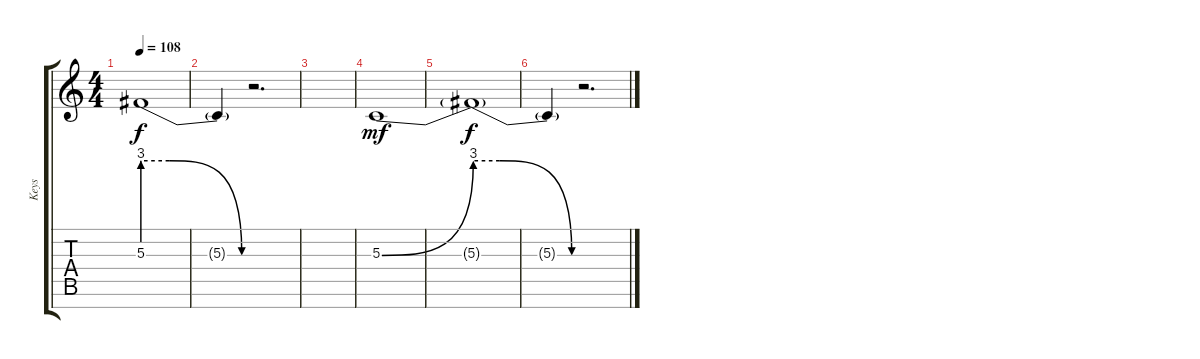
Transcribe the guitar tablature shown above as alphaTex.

\track ("Keys" "Keys") {instrument stringensemble2}
\staff {score tabs}
\tuning (E4 B3 G3 D3 A2 E2 B1) {hide}
\ts (4 4)
\tempo 108
\clef g2
\ks c
5.3{be (custom 0 12 15 12 56 0 60 0) t}.1{dy f volume 4} |
5.3{t}.4 r.2{d} |
|
5.3{be (bend 0 0 60 12)}.1{dy mf} |
5.3{be (custom 0 12 15 12 56 0 60 0) t}.1{dy f volume 0} |
5.3{t}.4 r.2{d}
